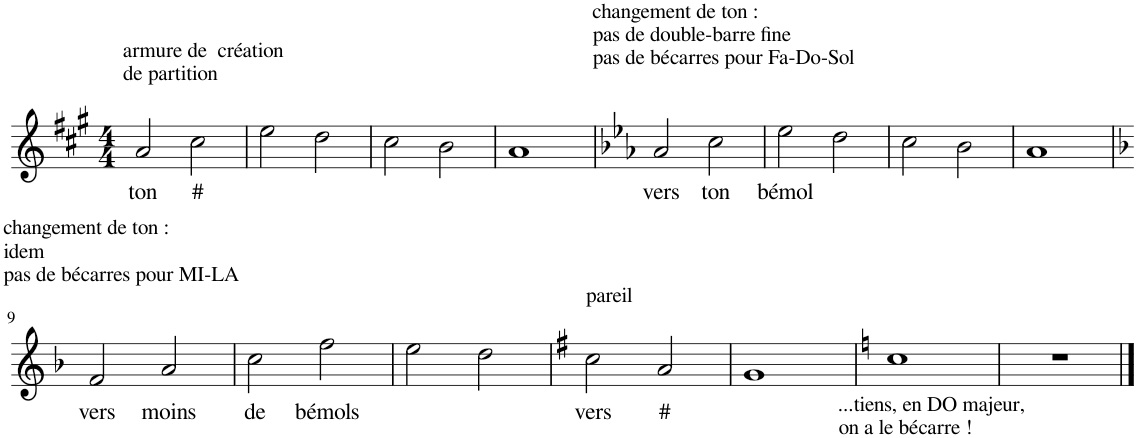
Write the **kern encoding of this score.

**kern	**text
*part1	*part1
*staff1	*staff1
*I"Flûte	*
*I'Fl.	*
*clefG2	*
*k[f#c#g#]	*
*M4/4	*
=1	=1
!LO:TX:a:t=armure de  création	!
!LO:TX:a:t=de partition	!
!	!LO:LY:b
2a/	ton
!	!LO:LY:b
2cc#\	#
=2	=2
2ee\	.
2dd\	.
=3	=3
2cc#\	.
2b\	.
=4	=4
1a	.
=5	=5
*k[b-e-a-]	*
!LO:TX:a:t=changement de ton &colon;	!
!LO:TX:a:t=pas de double-barre fine	!
!LO:TX:a:t=pas de bécarres pour Fa-Do-Sol	!
!	!LO:LY:b
2a-/	vers
!	!LO:LY:b
2cc\	ton
=6	=6
!	!LO:LY:b
2ee-\	bémol
2dd\	.
=7	=7
2cc\	.
2b-\	.
=8	=8
1a-	.
!!LO:LB:g=z
=9	=9
*k[b-]	*
!LO:TX:a:t=changement de ton &colon;	!
!LO:TX:a:t=idem	!
!LO:TX:a:t=pas de bécarres pour MI-LA	!
!	!LO:LY:b
2f/	vers
!	!LO:LY:b
2a/	moins
=10	=10
!	!LO:LY:b
2cc\	de
!	!LO:LY:b
2ff\	bémols
=11	=11
2ee\	.
2dd\	.
=12	=12
*k[f#]	*
!LO:TX:a:t=pareil	!
!	!LO:LY:b
2cc\	vers
!	!LO:LY:b
2a/	#
=13	=13
1g	.
=14	=14
*k[]	*
!LO:TX:b:t=...tiens, en DO majeur,	!
!LO:TX:b:t=on a le bécarre !	!
1cc	.
=15	=15
1r	.
==	==
*-	*-
